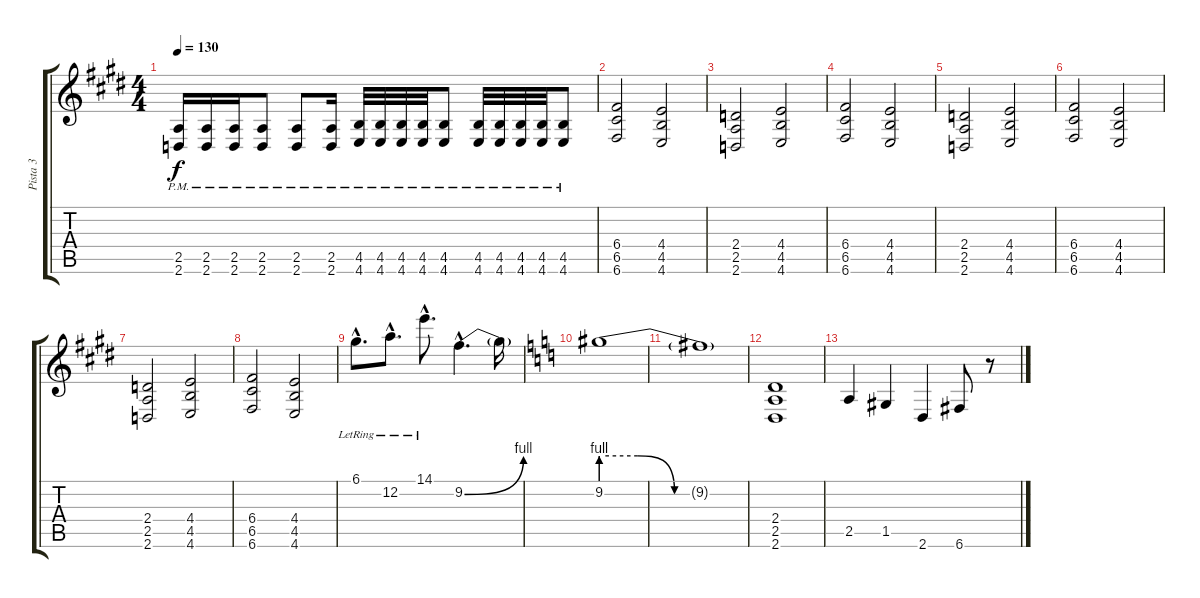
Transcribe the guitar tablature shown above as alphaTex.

\track ("Pista 3" "Pista 3") {instrument distortionguitar}
\staff {score tabs}
\tuning (D4 A3 F3 C3 G2 C2) {hide}
\ts (4 4)
\tempo 130
\clef g2
\ks c#minor
(2.5{pm} 2.6{pm}).16{dy f} (2.5{pm} 2.6{pm}).16 (2.5{pm} 2.6{pm}).16 (2.5{pm} 2.6{pm}).8 (2.5{pm} 2.6{pm}).8 (2.5{pm} 2.6{pm}).16 (4.5{pm} 4.6{pm}).32 (4.5{pm} 4.6{pm}).32 (4.5{pm} 4.6{pm}).32 (4.5{pm} 4.6{pm}).32 (4.5{pm} 4.6{pm}).8 (4.5{pm} 4.6{pm}).32 (4.5{pm} 4.6{pm}).32 (4.5{pm} 4.6{pm}).32 (4.5{pm} 4.6{pm}).32 (4.5{pm} 4.6{pm}).8 |
(6.4 6.5 6.6).2 (4.4 4.5 4.6).2 |
(2.4 2.5 2.6).2 (4.4 4.5 4.6).2 |
(6.4 6.5 6.6).2 (4.4 4.5 4.6).2 |
(2.4 2.5 2.6).2 (4.4 4.5 4.6).2 |
(6.4 6.5 6.6).2 (4.4 4.5 4.6).2 |
(2.4 2.5 2.6).2 (4.4 4.5 4.6).2 |
(6.4 6.5 6.6).2 (4.4 4.5 4.6).2 |
6.1{hac lr}.8{d} 12.2{hac lr}.8{d} 14.1{hac lr}.8{d} 9.2{be (bend 0 0 60 4) hac}.4{d} 9.2{t}.16 |
\ks c
9.2{be (custom 0 4 15 4 30 0 60 0)}.1 |
9.2{t}.1 |
(2.4 2.5 2.6).1 |
2.5.4 1.5.4 2.6.4 6.6.8 r.8
